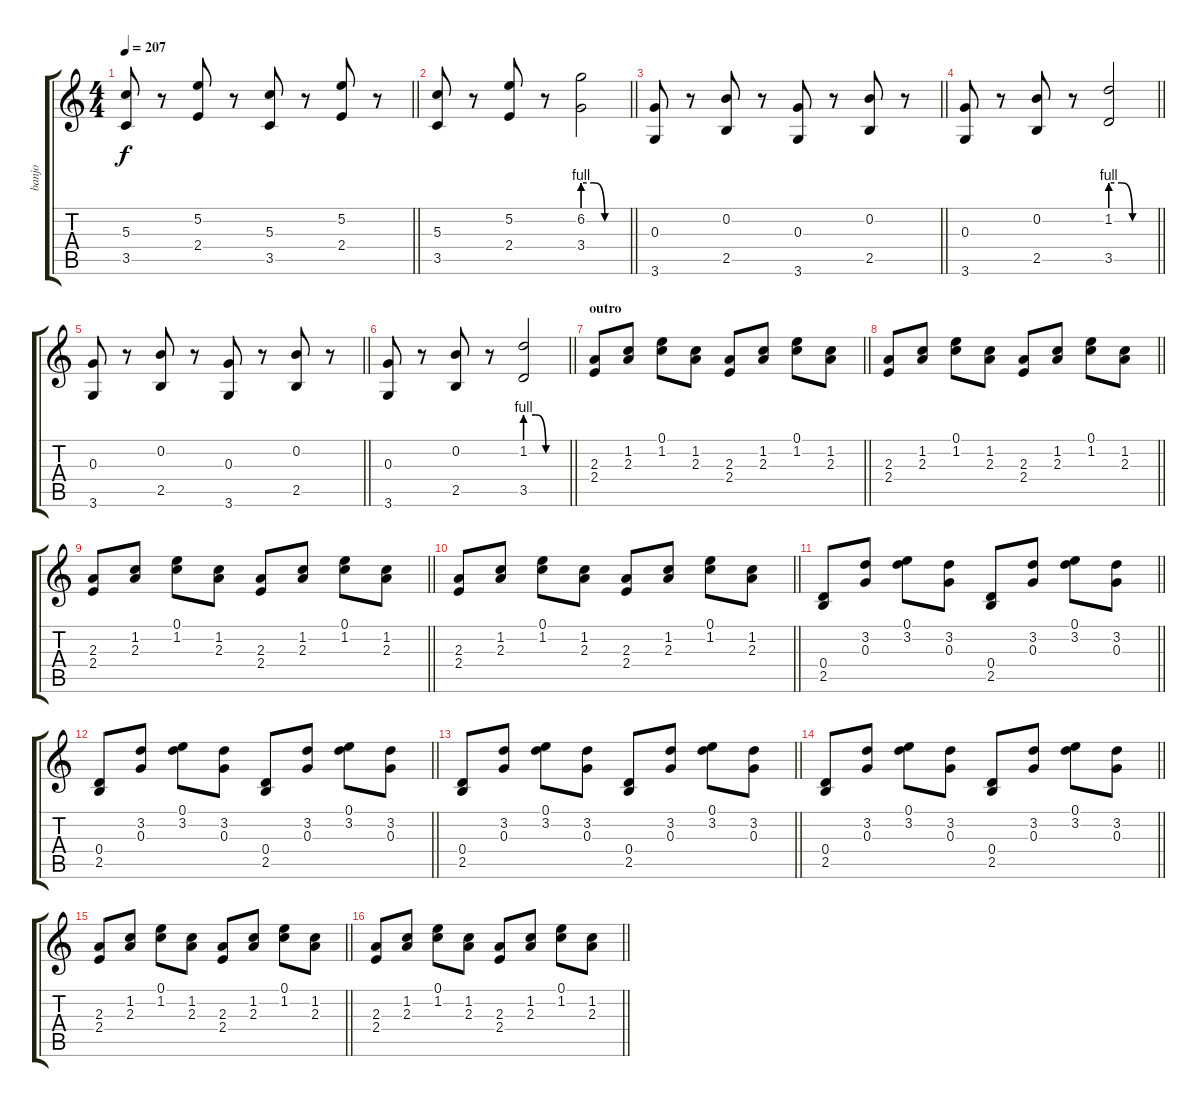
\track ("banjo" "banjo") {instrument banjo}
\staff {score tabs}
\tuning (E4 B3 G3 D3 A2 E2) {hide}
\displaytranspose 12
\ts (4 4)
\tempo 207
\clef g2
\barLineRight lightlight
\ks c
(5.3 3.5).8{dy f} r.8 (5.2 2.4).8 r.8 (5.3 3.5).8 r.8 (5.2 2.4).8 r.8 |
\barLineRight lightlight
(5.3 3.5).8 r.8 (5.2 2.4).8 r.8 (6.2{be (custom 0 4 15 4 30 0 60 0)} 3.4{be (custom 0 4 15 4 30 0 60 0)}).2 |
\barLineRight lightlight
(0.3 3.6).8 r.8 (0.2 2.5).8 r.8 (0.3 3.6).8 r.8 (0.2 2.5).8 r.8 |
\barLineRight lightlight
(0.3 3.6).8 r.8 (0.2 2.5).8 r.8 (1.2{be (custom 0 4 15 4 30 0 60 0)} 3.5{be (custom 0 4 15 4 30 0 60 0)}).2 |
\barLineRight lightlight
(0.3 3.6).8 r.8 (0.2 2.5).8 r.8 (0.3 3.6).8 r.8 (0.2 2.5).8 r.8 |
\barLineRight lightlight
(0.3 3.6).8 r.8 (0.2 2.5).8 r.8 (1.2{be (custom 0 4 15 4 30 0 60 0)} 3.5{be (custom 0 4 15 4 30 0 60 0)}).2 |
\section ("" "outro")
\barLineRight lightlight
(2.3 2.4).8{volume 6} (1.2 2.3).8 (0.1 1.2).8 (1.2 2.3).8 (2.3 2.4).8 (1.2 2.3).8 (0.1 1.2).8 (1.2 2.3).8 |
\barLineRight lightlight
(2.3 2.4).8 (1.2 2.3).8 (0.1 1.2).8 (1.2 2.3).8 (2.3 2.4).8 (1.2 2.3).8 (0.1 1.2).8 (1.2 2.3).8 |
\barLineRight lightlight
(2.3 2.4).8 (1.2 2.3).8 (0.1 1.2).8 (1.2 2.3).8 (2.3 2.4).8 (1.2 2.3).8 (0.1 1.2).8 (1.2 2.3).8 |
\barLineRight lightlight
(2.3 2.4).8 (1.2 2.3).8 (0.1 1.2).8 (1.2 2.3).8 (2.3 2.4).8 (1.2 2.3).8 (0.1 1.2).8 (1.2 2.3).8 |
\barLineRight lightlight
(0.4 2.5).8 (3.2 0.3).8 (0.1 3.2).8 (3.2 0.3).8 (0.4 2.5).8 (3.2 0.3).8 (0.1 3.2).8 (3.2 0.3).8 |
\barLineRight lightlight
(0.4 2.5).8 (3.2 0.3).8 (0.1 3.2).8 (3.2 0.3).8 (0.4 2.5).8 (3.2 0.3).8 (0.1 3.2).8 (3.2 0.3).8 |
\barLineRight lightlight
(0.4 2.5).8 (3.2 0.3).8 (0.1 3.2).8 (3.2 0.3).8 (0.4 2.5).8 (3.2 0.3).8 (0.1 3.2).8 (3.2 0.3).8 |
\barLineRight lightlight
(0.4 2.5).8 (3.2 0.3).8 (0.1 3.2).8 (3.2 0.3).8 (0.4 2.5).8 (3.2 0.3).8 (0.1 3.2).8 (3.2 0.3).8 |
\barLineRight lightlight
(2.3 2.4).8 (1.2 2.3).8 (0.1 1.2).8 (1.2 2.3).8 (2.3 2.4).8 (1.2 2.3).8 (0.1 1.2).8 (1.2 2.3).8 |
\barLineRight lightlight
(2.3 2.4).8 (1.2 2.3).8 (0.1 1.2).8 (1.2 2.3).8 (2.3 2.4).8 (1.2 2.3).8 (0.1 1.2).8 (1.2 2.3).8
